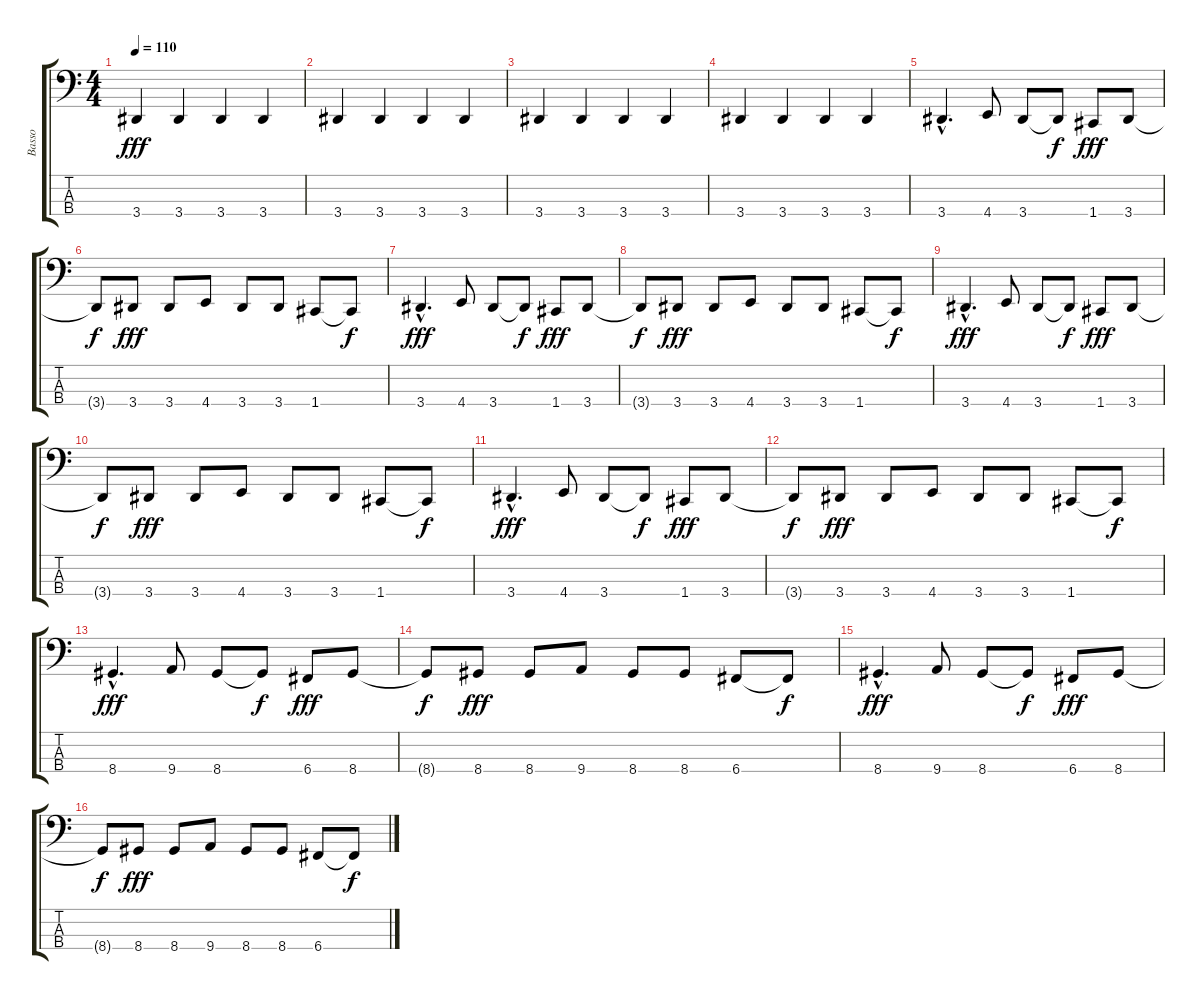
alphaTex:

\track ("Basso" "Basso") {instrument electricbassfinger}
\staff {score tabs}
\tuning (F2 C2 G1 C1) {hide}
\ts (4 4)
\tempo 110
\clef f4
\ks c
3.4.4{dy fff} 3.4.4 3.4.4 3.4.4 |
3.4.4 3.4.4 3.4.4 3.4.4 |
3.4.4 3.4.4 3.4.4 3.4.4 |
3.4.4 3.4.4 3.4.4 3.4.4 |
3.4{hac}.4{d} 4.4.8 3.4.8 3.4{t}.8{dy f} 1.4.8{dy fff} 3.4.8 |
3.4{t}.8{dy f} 3.4.8{dy fff} 3.4.8 4.4.8 3.4.8 3.4.8 1.4.8 1.4{t}.8{dy f} |
3.4{hac}.4{d dy fff} 4.4.8 3.4.8 3.4{t}.8{dy f} 1.4.8{dy fff} 3.4.8 |
3.4{t}.8{dy f} 3.4.8{dy fff} 3.4.8 4.4.8 3.4.8 3.4.8 1.4.8 1.4{t}.8{dy f} |
3.4{hac}.4{d dy fff} 4.4.8 3.4.8 3.4{t}.8{dy f} 1.4.8{dy fff} 3.4.8 |
3.4{t}.8{dy f} 3.4.8{dy fff} 3.4.8 4.4.8 3.4.8 3.4.8 1.4.8 1.4{t}.8{dy f} |
3.4{hac}.4{d dy fff} 4.4.8 3.4.8 3.4{t}.8{dy f} 1.4.8{dy fff} 3.4.8 |
3.4{t}.8{dy f} 3.4.8{dy fff} 3.4.8 4.4.8 3.4.8 3.4.8 1.4.8 1.4{t}.8{dy f} |
8.4{hac}.4{d dy fff} 9.4.8 8.4.8 8.4{t}.8{dy f} 6.4.8{dy fff} 8.4.8 |
8.4{t}.8{dy f} 8.4.8{dy fff} 8.4.8 9.4.8 8.4.8 8.4.8 6.4.8 6.4{t}.8{dy f} |
8.4{hac}.4{d dy fff} 9.4.8 8.4.8 8.4{t}.8{dy f} 6.4.8{dy fff} 8.4.8 |
8.4{t}.8{dy f} 8.4.8{dy fff} 8.4.8 9.4.8 8.4.8 8.4.8 6.4.8 6.4{t}.8{dy f}
